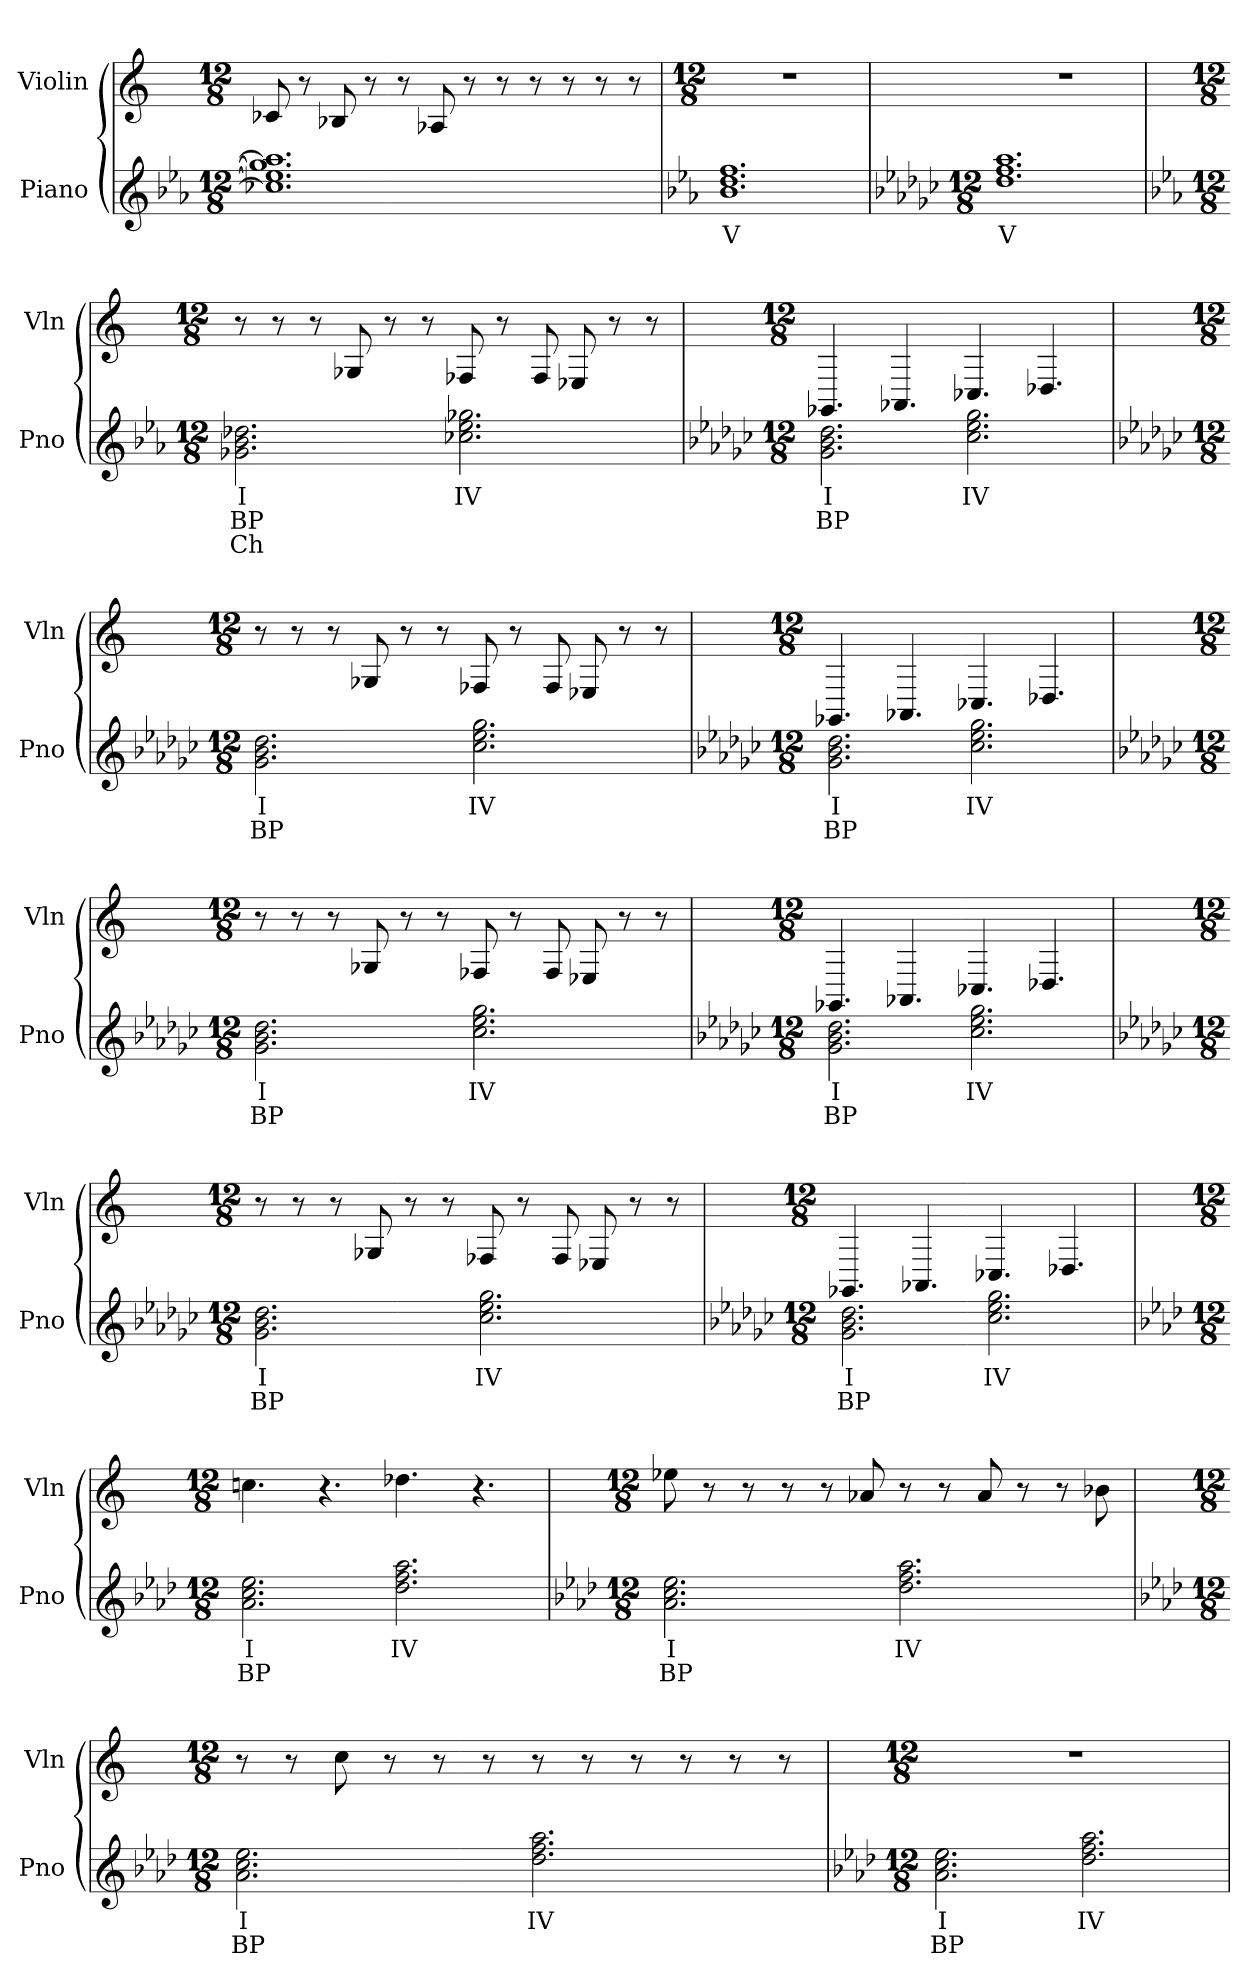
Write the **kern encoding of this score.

**kern	**text	**text	**text	**kern
*part2	*part2	*part2	*part2	*part1
*staff2	*staff2	*staff2	*staff2	*staff1
*I"Piano	*	*	*	*I"Violin
*I'Pno	*	*	*	*I'Vln
*k[b-e-a-]	*	*	*	*
*E-:	*	*	*	*
*M12/8	*	*	*	*M12/8
=	=	=	=	=
1.cc-X] 1.ee-] 1.gg] 1.aa-]	.	.	.	8c-X
.	.	.	.	8r
.	.	.	.	8B-X
.	.	.	.	8r
.	.	.	.	8r
.	.	.	.	8A-X
.	.	.	.	8r
.	.	.	.	8r
.	.	.	.	8r
.	.	.	.	8r
.	.	.	.	8r
.	.	.	.	8r
=	=	=	=	=
*k[b-e-a-]	*	*	*	*
*E-:	*	*	*	*
*	*	*	*	*M12/8
1.b- 1.dd 1.ff	V	.	.	1.r
=	=	=	=	=
*k[b-e-a-d-g-c-]	*	*	*	*
*G-:	*	*	*	*
*M12/8	*	*	*	*
1.dd- 1.ff 1.aa-	V	.	.	1.r
=	=	=	=	=
*k[b-e-a-]	*	*	*	*
*E-:	*	*	*	*
*M12/8	*	*	*	*M12/8
2.g-X 2.b- 2.dd-X	I	BP	Ch	8r
.	.	.	.	8r
.	.	.	.	8r
.	.	.	.	8G-X
.	.	.	.	8r
.	.	.	.	8r
2.cc-X 2.ee- 2.gg-X	IV	.	.	8F-X
.	.	.	.	8r
.	.	.	.	8F-
.	.	.	.	8E-X
.	.	.	.	8r
.	.	.	.	8r
=	=	=	=	=
*k[b-e-a-d-g-c-]	*	*	*	*
*G-:	*	*	*	*
*M12/8	*	*	*	*M12/8
2.g- 2.b- 2.dd-	I	BP	.	4.GG-X
.	.	.	.	4.AA-X
2.cc- 2.ee- 2.gg-	IV	.	.	4.C-X
.	.	.	.	4.D-X
=	=	=	=	=
*k[b-e-a-d-g-c-]	*	*	*	*
*G-:	*	*	*	*
*M12/8	*	*	*	*M12/8
2.g- 2.b- 2.dd-	I	BP	.	8r
.	.	.	.	8r
.	.	.	.	8r
.	.	.	.	8G-X
.	.	.	.	8r
.	.	.	.	8r
2.cc- 2.ee- 2.gg-	IV	.	.	8F-X
.	.	.	.	8r
.	.	.	.	8F-
.	.	.	.	8E-X
.	.	.	.	8r
.	.	.	.	8r
=	=	=	=	=
*k[b-e-a-d-g-c-]	*	*	*	*
*G-:	*	*	*	*
*M12/8	*	*	*	*M12/8
2.g- 2.b- 2.dd-	I	BP	.	4.GG-X
.	.	.	.	4.AA-X
2.cc- 2.ee- 2.gg-	IV	.	.	4.C-X
.	.	.	.	4.D-X
=	=	=	=	=
*k[b-e-a-d-g-c-]	*	*	*	*
*G-:	*	*	*	*
*M12/8	*	*	*	*M12/8
2.g- 2.b- 2.dd-	I	BP	.	8r
.	.	.	.	8r
.	.	.	.	8r
.	.	.	.	8G-X
.	.	.	.	8r
.	.	.	.	8r
2.cc- 2.ee- 2.gg-	IV	.	.	8F-X
.	.	.	.	8r
.	.	.	.	8F-
.	.	.	.	8E-X
.	.	.	.	8r
.	.	.	.	8r
=	=	=	=	=
*k[b-e-a-d-g-c-]	*	*	*	*
*G-:	*	*	*	*
*M12/8	*	*	*	*M12/8
2.g- 2.b- 2.dd-	I	BP	.	4.GG-X
.	.	.	.	4.AA-X
2.cc- 2.ee- 2.gg-	IV	.	.	4.C-X
.	.	.	.	4.D-X
=	=	=	=	=
*k[b-e-a-d-g-c-]	*	*	*	*
*G-:	*	*	*	*
*M12/8	*	*	*	*M12/8
2.g- 2.b- 2.dd-	I	BP	.	8r
.	.	.	.	8r
.	.	.	.	8r
.	.	.	.	8G-X
.	.	.	.	8r
.	.	.	.	8r
2.cc- 2.ee- 2.gg-	IV	.	.	8F-X
.	.	.	.	8r
.	.	.	.	8F-
.	.	.	.	8E-X
.	.	.	.	8r
.	.	.	.	8r
=	=	=	=	=
*k[b-e-a-d-g-c-]	*	*	*	*
*G-:	*	*	*	*
*M12/8	*	*	*	*M12/8
2.g- 2.b- 2.dd-	I	BP	.	4.GG-X
.	.	.	.	4.AA-X
2.cc- 2.ee- 2.gg-	IV	.	.	4.C-X
.	.	.	.	4.D-X
=	=	=	=	=
*k[b-e-a-d-]	*	*	*	*
*A-:	*	*	*	*
*M12/8	*	*	*	*M12/8
2.a- 2.cc 2.ee-	I	BP	.	4.ccn
.	.	.	.	4.r
2.dd- 2.ff 2.aa-	IV	.	.	4.dd-X
.	.	.	.	4.r
=	=	=	=	=
*k[b-e-a-d-]	*	*	*	*
*A-:	*	*	*	*
*M12/8	*	*	*	*M12/8
2.a- 2.cc 2.ee-	I	BP	.	8ee-X
.	.	.	.	8r
.	.	.	.	8r
.	.	.	.	8r
.	.	.	.	8r
.	.	.	.	8a-X
2.dd- 2.ff 2.aa-	IV	.	.	8r
.	.	.	.	8r
.	.	.	.	8a-
.	.	.	.	8r
.	.	.	.	8r
.	.	.	.	8b-X
=	=	=	=	=
*k[b-e-a-d-]	*	*	*	*
*A-:	*	*	*	*
*M12/8	*	*	*	*M12/8
2.a- 2.cc 2.ee-	I	BP	.	8r
.	.	.	.	8r
.	.	.	.	8cc
.	.	.	.	8r
.	.	.	.	8r
.	.	.	.	8r
2.dd- 2.ff 2.aa-	IV	.	.	8r
.	.	.	.	8r
.	.	.	.	8r
.	.	.	.	8r
.	.	.	.	8r
.	.	.	.	8r
=	=	=	=	=
*k[b-e-a-d-]	*	*	*	*
*A-:	*	*	*	*
*M12/8	*	*	*	*M12/8
2.a- 2.cc 2.ee-	I	BP	.	1.r
2.dd- 2.ff 2.aa-	IV	.	.	.
=	=	=	=	=
*-	*-	*-	*-	*-
